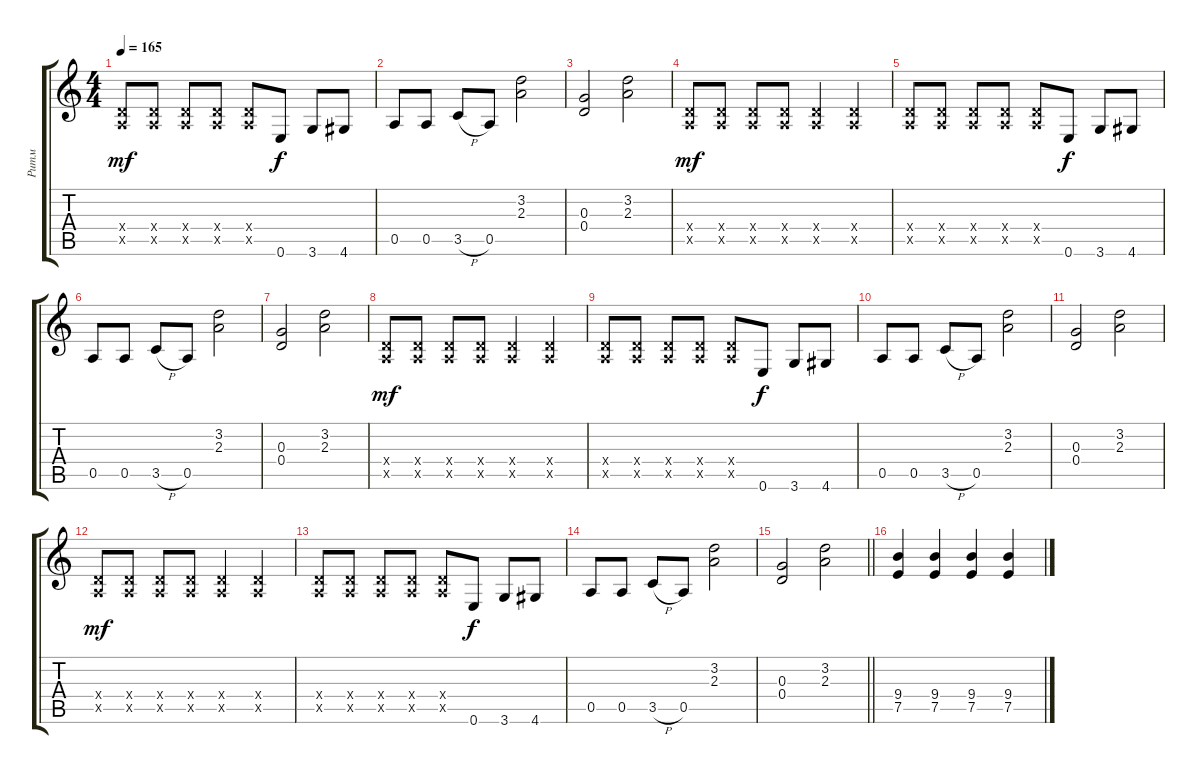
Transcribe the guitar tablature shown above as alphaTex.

\track ("Ритм" "Ритм") {instrument distortionguitar}
\staff {score tabs}
\tuning (E4 B3 G3 D3 A2 E2) {hide}
\ts (4 4)
\tempo 165
\clef g2
\ks c
(0.4{x} 0.5{x}).8{dy mf} (0.4{x} 0.5{x}).8 (0.4{x} 0.5{x}).8 (0.4{x} 0.5{x}).8 (0.4{x} 0.5{x}).8 0.6.8{dy f} 3.6.8 4.6.8 |
0.5.8 0.5.8 3.5{h}.8 0.5.8 (3.2 2.3).2 |
(0.3 0.4).2 (3.2 2.3).2 |
(0.4{x} 0.5{x}).8{dy mf} (0.4{x} 0.5{x}).8 (0.4{x} 0.5{x}).8 (0.4{x} 0.5{x}).8 (0.4{x} 0.5{x}).4 (0.4{x} 0.5{x}).4 |
(0.4{x} 0.5{x}).8 (0.4{x} 0.5{x}).8 (0.4{x} 0.5{x}).8 (0.4{x} 0.5{x}).8 (0.4{x} 0.5{x}).8 0.6.8{dy f} 3.6.8 4.6.8 |
0.5.8 0.5.8 3.5{h}.8 0.5.8 (3.2 2.3).2 |
(0.3 0.4).2 (3.2 2.3).2 |
(0.4{x} 0.5{x}).8{dy mf} (0.4{x} 0.5{x}).8 (0.4{x} 0.5{x}).8 (0.4{x} 0.5{x}).8 (0.4{x} 0.5{x}).4 (0.4{x} 0.5{x}).4 |
(0.4{x} 0.5{x}).8 (0.4{x} 0.5{x}).8 (0.4{x} 0.5{x}).8 (0.4{x} 0.5{x}).8 (0.4{x} 0.5{x}).8 0.6.8{dy f} 3.6.8 4.6.8 |
0.5.8 0.5.8 3.5{h}.8 0.5.8 (3.2 2.3).2 |
(0.3 0.4).2 (3.2 2.3).2 |
(0.4{x} 0.5{x}).8{dy mf} (0.4{x} 0.5{x}).8 (0.4{x} 0.5{x}).8 (0.4{x} 0.5{x}).8 (0.4{x} 0.5{x}).4 (0.4{x} 0.5{x}).4 |
(0.4{x} 0.5{x}).8 (0.4{x} 0.5{x}).8 (0.4{x} 0.5{x}).8 (0.4{x} 0.5{x}).8 (0.4{x} 0.5{x}).8 0.6.8{dy f} 3.6.8 4.6.8 |
0.5.8 0.5.8 3.5{h}.8 0.5.8 (3.2 2.3).2 |
\barLineRight lightlight
(0.3 0.4).2 (3.2 2.3).2 |
(9.4 7.5).4 (9.4 7.5).4 (9.4 7.5).4 (9.4 7.5).4
